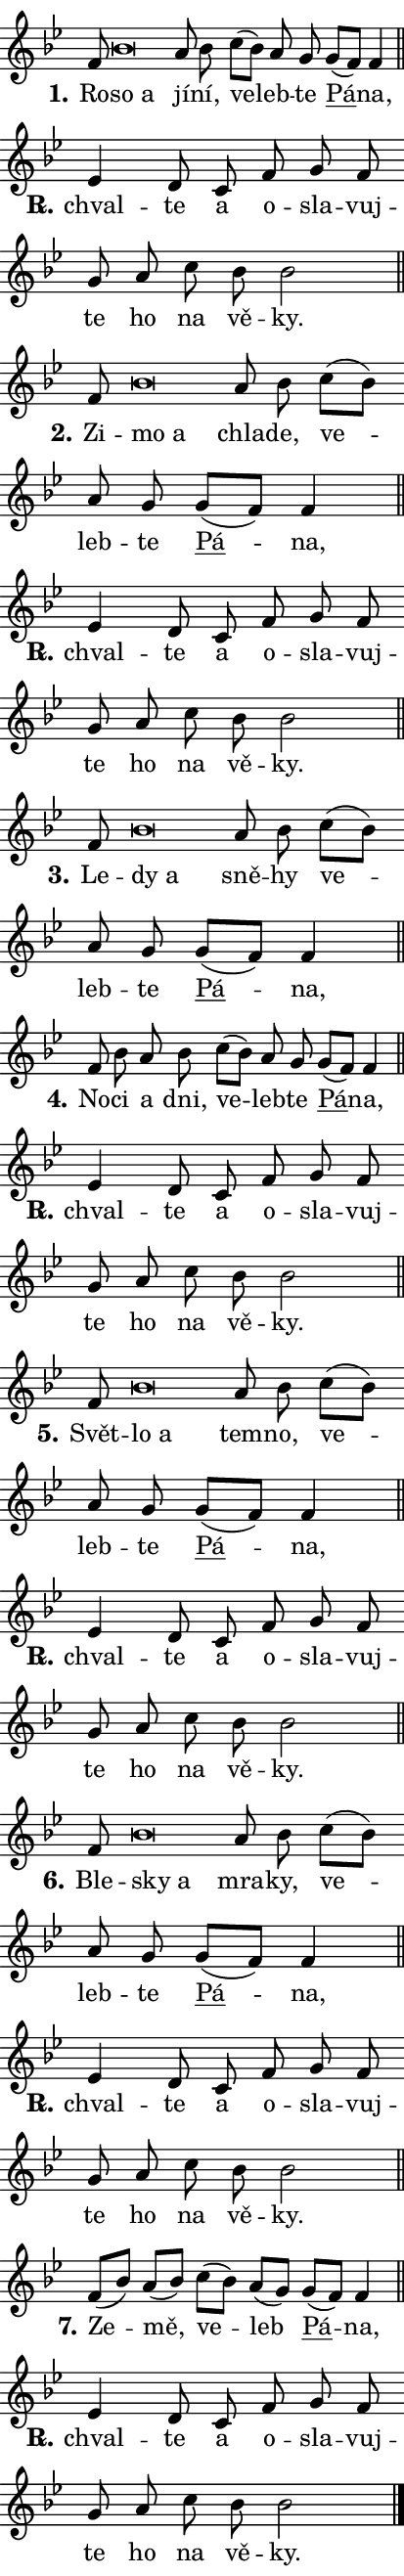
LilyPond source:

\version "2.24.0"
\header { tagline = "" }
\paper {
  indent = 0\cm
  top-margin = 0\cm
  right-margin = 0\cm
  bottom-margin = 0\cm
  left-margin = 0\cm
  paper-width = 7\cm
  page-breaking = #ly:one-page-breaking
  system-system-spacing.basic-distance = #11
  score-system-spacing.basic-distance = #11
  ragged-last = ##f
}


%% Author: Thomas Morley
%% https://lists.gnu.org/archive/html/lilypond-user/2020-05/msg00002.html
#(define (line-position grob)
"Returns position of @var[grob} in current system:
   @code{'start}, if at first time-step
   @code{'end}, if at last time-step
   @code{'middle} otherwise
"
  (let* ((col (ly:item-get-column grob))
         (ln (ly:grob-object col 'left-neighbor))
         (rn (ly:grob-object col 'right-neighbor))
         (col-to-check-left (if (ly:grob? ln) ln col))
         (col-to-check-right (if (ly:grob? rn) rn col))
         (break-dir-left
           (and
             (ly:grob-property col-to-check-left 'non-musical #f)
             (ly:item-break-dir col-to-check-left)))
         (break-dir-right
           (and
             (ly:grob-property col-to-check-right 'non-musical #f)
             (ly:item-break-dir col-to-check-right))))
        (cond ((eqv? 1 break-dir-left) 'start)
              ((eqv? -1 break-dir-right) 'end)
              (else 'middle))))

#(define (tranparent-at-line-position vctor)
  (lambda (grob)
  "Relying on @code{line-position} select the relevant enry from @var{vctor}.
Used to determine transparency,"
    (case (line-position grob)
      ((end) (not (vector-ref vctor 0)))
      ((middle) (not (vector-ref vctor 1)))
      ((start) (not (vector-ref vctor 2))))))

noteHeadBreakVisibility =
#(define-music-function (break-visibility)(vector?)
"Makes @code{NoteHead}s transparent relying on @var{break-visibility}"
#{
  \override NoteHead.transparent =
    #(tranparent-at-line-position break-visibility)
#})

#(define delete-ledgers-for-transparent-note-heads
  (lambda (grob)
    "Reads whether a @code{NoteHead} is transparent.
If so this @code{NoteHead} is removed from @code{'note-heads} from
@var{grob}, which is supposed to be @code{LedgerLineSpanner}.
As a result ledgers are not printed for this @code{NoteHead}"
    (let* ((nhds-array (ly:grob-object grob 'note-heads))
           (nhds-list
             (if (ly:grob-array? nhds-array)
                 (ly:grob-array->list nhds-array)
                 '()))
           ;; Relies on the transparent-property being done before
           ;; Staff.LedgerLineSpanner.after-line-breaking is executed.
           ;; This is fragile ...
           (to-keep
             (remove
               (lambda (nhd)
                 (ly:grob-property nhd 'transparent #f))
               nhds-list)))
      ;; TODO find a better method to iterate over grob-arrays, similiar
      ;; to filter/remove etc for lists
      ;; For now rebuilt from scratch
      (set! (ly:grob-object grob 'note-heads)  '())
      (for-each
        (lambda (nhd)
          (ly:pointer-group-interface::add-grob grob 'note-heads nhd))
        to-keep))))

hideNotes = {
  \noteHeadBreakVisibility #begin-of-line-visible
}
unHideNotes = {
  \noteHeadBreakVisibility #all-visible
}

% work-around for resetting accidentals
% https://lilypond.org/doc/v2.23/Documentation/notation/displaying-rhythms#unmetered-music
cadenzaMeasure = {
  \cadenzaOff
  \partial 1024 s1024
  \cadenzaOn
}

#(define-markup-command (accent layout props text) (markup?)
  "Underline accented syllable"
  (interpret-markup layout props
    #{\markup \override #'(offset . 4.3) \underline { #text }#}))

responsum = \markup \concat {
  "R" \hspace #-1.05 \path #0.1 #'((moveto 0 0.07) (lineto 0.9 0.8)) \hspace #0.05 "."
}

\layout {
    \context {
        \Staff
        \remove "Time_signature_engraver"
        \override LedgerLineSpanner.after-line-breaking = #delete-ledgers-for-transparent-note-heads
    }
    \context {
        \Voice {
            \override NoteHead.output-attributes = #'((class . "notehead"))
            \override Hairpin.height = #0.55
        }
    }
    \context {
        \Lyrics {
            \override StanzaNumber.output-attributes = #'((class . "stanzanumber"))
            \override LyricSpace.minimum-distance = #0.9
            \override LyricText.font-name = #"TeX Gyre Schola"
            \override LyricText.font-size = 1
            \override StanzaNumber.font-name = #"TeX Gyre Schola Bold"
            \override StanzaNumber.font-size = 1
        }
    }
}

% magnetic-lyrics.ily
%
%   written by
%     Jean Abou Samra <jean@abou-samra.fr>
%     Werner Lemberg <wl@gnu.org>
%
%   adapted by
%     Jiri Hon <jiri.hon@gmail.com>
%
% Version 2022-Apr-15

% https://www.mail-archive.com/lilypond-user@gnu.org/msg149350.html

#(define (Left_hyphen_pointer_engraver context)
   "Collect syllable-hyphen-syllable occurrences in lyrics and store
them in properties.  This engraver only looks to the left.  For
example, if the lyrics input is @code{foo -- bar}, it does the
following.

@itemize @bullet
@item
Set the @code{text} property of the @code{LyricHyphen} grob between
@q{foo} and @q{bar} to @code{foo}.

@item
Set the @code{left-hyphen} property of the @code{LyricText} grob with
text @q{foo} to the @code{LyricHyphen} grob between @q{foo} and
@q{bar}.
@end itemize

Use this auxiliary engraver in combination with the
@code{lyric-@/text::@/apply-@/magnetic-@/offset!} hook."
   (let ((hyphen #f)
         (text #f))
     (make-engraver
      (acknowledgers
       ((lyric-syllable-interface engraver grob source-engraver)
        (set! text grob)))
      (end-acknowledgers
       ((lyric-hyphen-interface engraver grob source-engraver)
        ;(when (not (grob::has-interface grob 'lyric-space-interface))
          (set! hyphen grob)));)
      ((stop-translation-timestep engraver)
       (when (and text hyphen)
         (ly:grob-set-object! text 'left-hyphen hyphen))
       (set! text #f)
       (set! hyphen #f)))))

#(define (lyric-text::apply-magnetic-offset! grob)
   "If the space between two syllables is less than the value in
property @code{LyricText@/.details@/.squash-threshold}, move the right
syllable to the left so that it gets concatenated with the left
syllable.

Use this function as a hook for
@code{LyricText@/.after-@/line-@/breaking} if the
@code{Left_@/hyphen_@/pointer_@/engraver} is active."
   (let ((hyphen (ly:grob-object grob 'left-hyphen #f)))
     (when hyphen
       (let ((left-text (ly:spanner-bound hyphen LEFT)))
         (when (grob::has-interface left-text 'lyric-syllable-interface)
           (let* ((common (ly:grob-common-refpoint grob left-text X))
                  (this-x-ext (ly:grob-extent grob common X))
                  (left-x-ext
                   (begin
                     ;; Trigger magnetism for left-text.
                     (ly:grob-property left-text 'after-line-breaking)
                     (ly:grob-extent left-text common X)))
                  ;; `delta` is the gap width between two syllables.
                  (delta (- (interval-start this-x-ext)
                            (interval-end left-x-ext)))
                  (details (ly:grob-property grob 'details))
                  (threshold (assoc-get 'squash-threshold details 0.2)))
             (when (< delta threshold)
               (let* (;; We have to manipulate the input text so that
                      ;; ligatures crossing syllable boundaries are not
                      ;; disabled.  For languages based on the Latin
                      ;; script this is essentially a beautification.
                      ;; However, for non-Western scripts it can be a
                      ;; necessity.
                      (lt (ly:grob-property left-text 'text))
                      (rt (ly:grob-property grob 'text))
                      (is-space (grob::has-interface hyphen 'lyric-space-interface))
                      (space (if is-space " " ""))
                      (space-markup (grob-interpret-markup grob " "))
                      (space-size (interval-length (ly:stencil-extent space-markup X)))
                      (extra-delta (if is-space space-size 0))
                      ;; Append new syllable.
                      (ltrt-space (if (and (string? lt) (string? rt))
                                (string-append lt space rt)
                                (make-concat-markup (list lt space rt))))
                      ;; Right-align `ltrt` to the right side.
                      (ltrt-space-markup (grob-interpret-markup
                               grob
                               (make-translate-markup
                                (cons (interval-length this-x-ext) 0)
                                (make-right-align-markup ltrt-space)))))
                 (begin
                   ;; Don't print `left-text`.
                   (ly:grob-set-property! left-text 'stencil #f)
                   ;; Set text and stencil (which holds all collected
                   ;; syllables so far) and shift it to the left.
                   (ly:grob-set-property! grob 'text ltrt-space)
                   (ly:grob-set-property! grob 'stencil ltrt-space-markup)
                   (ly:grob-translate-axis! grob (- (- delta extra-delta)) X))))))))))


#(define (lyric-hyphen::displace-bounds-first grob)
   ;; Make very sure this callback isn't triggered too early.
   (let ((left (ly:spanner-bound grob LEFT))
         (right (ly:spanner-bound grob RIGHT)))
     (ly:grob-property left 'after-line-breaking)
     (ly:grob-property right 'after-line-breaking)
     (ly:lyric-hyphen::print grob)))

squashThreshold = #0.4

\layout {
  \context {
    \Lyrics
    \consists #Left_hyphen_pointer_engraver
    \override LyricText.after-line-breaking =
      #lyric-text::apply-magnetic-offset!
    \override LyricHyphen.stencil = #lyric-hyphen::displace-bounds-first
    \override LyricText.details.squash-threshold = \squashThreshold
    \override LyricHyphen.minimum-distance = 0
    \override LyricHyphen.minimum-length = \squashThreshold
  }
}

squash = \override LyricText.details.squash-threshold = 9999
unSquash = \override LyricText.details.squash-threshold = \squashThreshold

left = \override LyricText.self-alignment-X = #LEFT
unLeft = \revert LyricText.self-alignment-X

starOffset = #(lambda (grob) 
                (let ((x_offset (ly:self-alignment-interface::aligned-on-x-parent grob)))
                  (if (= x_offset 0) 0 (+ x_offset 1.2))))

star = #(define-music-function (syllable)(string?)
"Append star separator at the end of a syllable"
#{
  \once \override LyricText.X-offset = #starOffset
  \lyricmode { \markup {
    #syllable
    \override #'((font-name . "TeX Gyre Schola Bold")) \hspace #0.2 \lower #0.65 \larger "*"
  } }
#})

starAccent = #(define-music-function (syllable)(string?)
"Append star separator at the end of a syllable and make accent"
#{
  \once \override LyricText.X-offset = #starOffset
  \lyricmode { \markup {
    \accent #syllable
    \override #'((font-name . "TeX Gyre Schola Bold")) \hspace #0.2 \lower #0.65 \larger "*"
  } }
#})

breath = #(define-music-function (syllable)(string?)
"Append breathing indicator at the end of a syllable"
#{
  \lyricmode { \markup { #syllable "+" } }
#})

optionalBreath = #(define-music-function (syllable)(string?)
"Append optional breathing indicator at the end of a syllable"
#{
  \lyricmode { \markup { #syllable "(+)" } }
#})


\score {
    <<
        \new Voice = "melody" { \cadenzaOn \key bes \major \relative { f'8 bes\breve*1/16 \hideNotes \breve*1/16 \bar "" \unHideNotes a8 bes \bar "" c[( bes)] \bar "" a g \bar "" \bar "" g[( f)] f4 \cadenzaMeasure \bar "||" \break } }
        \new Lyrics \lyricsto "melody" { \lyricmode { \set stanza = "1."
Ro -- \left so \squash a \unLeft \unSquash jí -- ní, ve -- leb -- te \markup \accent Pá -- na, } }
    >>
    \layout {}
}

\score {
    <<
        \new Voice = "melody" { \cadenzaOn \key bes \major \relative { es'4 d8 c \bar "" f g f \bar "" g a \bar "" c bes bes2 \cadenzaMeasure \bar "||" \break } }
        \new Lyrics \lyricsto "melody" { \lyricmode { \set stanza = \responsum
chval -- te a o -- sla -- vuj -- te ho na vě -- ky. } }
    >>
    \layout {}
}

\score {
    <<
        \new Voice = "melody" { \cadenzaOn \key bes \major \relative { f'8 bes\breve*1/16 \hideNotes \breve*1/16 \bar "" \unHideNotes a8 bes \bar "" c[( bes)] \bar "" a g \bar "" \bar "" g[( f)] f4 \cadenzaMeasure \bar "||" \break } }
        \new Lyrics \lyricsto "melody" { \lyricmode { \set stanza = "2."
Zi -- \left mo \squash a \unLeft \unSquash chla -- de, ve -- leb -- te \markup \accent Pá -- na, } }
    >>
    \layout {}
}

\score {
    <<
        \new Voice = "melody" { \cadenzaOn \key bes \major \relative { es'4 d8 c \bar "" f g f \bar "" g a \bar "" c bes bes2 \cadenzaMeasure \bar "||" \break } }
        \new Lyrics \lyricsto "melody" { \lyricmode { \set stanza = \responsum
chval -- te a o -- sla -- vuj -- te ho na vě -- ky. } }
    >>
    \layout {}
}

\score {
    <<
        \new Voice = "melody" { \cadenzaOn \key bes \major \relative { f'8 bes\breve*1/16 \hideNotes \breve*1/16 \bar "" \unHideNotes a8 bes \bar "" c[( bes)] \bar "" a g \bar "" \bar "" g[( f)] f4 \cadenzaMeasure \bar "||" \break } }
        \new Lyrics \lyricsto "melody" { \lyricmode { \set stanza = "3."
Le -- \left dy \squash a \unLeft \unSquash sně -- hy ve -- leb -- te \markup \accent Pá -- na, } }
    >>
    \layout {}
}

\score {
    <<
        \new Voice = "melody" { \cadenzaOn \key bes \major \relative { f'8 bes8 a8 bes \bar "" c[( bes)] \bar "" a g \bar "" \bar "" g[( f)] f4 \cadenzaMeasure \bar "||" \break } }
        \new Lyrics \lyricsto "melody" { \lyricmode { \set stanza = "4."
No -- ci a dni, ve -- leb -- te \markup \accent Pá -- na, } }
    >>
    \layout {}
}

\score {
    <<
        \new Voice = "melody" { \cadenzaOn \key bes \major \relative { es'4 d8 c \bar "" f g f \bar "" g a \bar "" c bes bes2 \cadenzaMeasure \bar "||" \break } }
        \new Lyrics \lyricsto "melody" { \lyricmode { \set stanza = \responsum
chval -- te a o -- sla -- vuj -- te ho na vě -- ky. } }
    >>
    \layout {}
}

\score {
    <<
        \new Voice = "melody" { \cadenzaOn \key bes \major \relative { f'8 bes\breve*1/16 \hideNotes \breve*1/16 \bar "" \unHideNotes a8 bes \bar "" c[( bes)] \bar "" a g \bar "" \bar "" g[( f)] f4 \cadenzaMeasure \bar "||" \break } }
        \new Lyrics \lyricsto "melody" { \lyricmode { \set stanza = "5."
Svět -- \left lo \squash a \unLeft \unSquash tem -- no, ve -- leb -- te \markup \accent Pá -- na, } }
    >>
    \layout {}
}

\score {
    <<
        \new Voice = "melody" { \cadenzaOn \key bes \major \relative { es'4 d8 c \bar "" f g f \bar "" g a \bar "" c bes bes2 \cadenzaMeasure \bar "||" \break } }
        \new Lyrics \lyricsto "melody" { \lyricmode { \set stanza = \responsum
chval -- te a o -- sla -- vuj -- te ho na vě -- ky. } }
    >>
    \layout {}
}

\score {
    <<
        \new Voice = "melody" { \cadenzaOn \key bes \major \relative { f'8 bes\breve*1/16 \hideNotes \breve*1/16 \bar "" \unHideNotes a8 bes \bar "" c[( bes)] \bar "" a g \bar "" \bar "" g[( f)] f4 \cadenzaMeasure \bar "||" \break } }
        \new Lyrics \lyricsto "melody" { \lyricmode { \set stanza = "6."
Ble -- \left sky \squash a \unLeft \unSquash mra -- ky, ve -- leb -- te \markup \accent Pá -- na, } }
    >>
    \layout {}
}

\score {
    <<
        \new Voice = "melody" { \cadenzaOn \key bes \major \relative { es'4 d8 c \bar "" f g f \bar "" g a \bar "" c bes bes2 \cadenzaMeasure \bar "||" \break } }
        \new Lyrics \lyricsto "melody" { \lyricmode { \set stanza = \responsum
chval -- te a o -- sla -- vuj -- te ho na vě -- ky. } }
    >>
    \layout {}
}

\score {
    <<
        \new Voice = "melody" { \cadenzaOn \key bes \major \relative { f'8[( bes8)] a8[( bes)] \bar "" c[( bes)] \bar "" a[( g)] \bar "" \bar "" g[( f)] f4 \cadenzaMeasure \bar "||" \break } }
        \new Lyrics \lyricsto "melody" { \lyricmode { \set stanza = "7."
Ze -- mě, ve -- leb \markup \accent Pá -- na, } }
    >>
    \layout {}
}

\score {
    <<
        \new Voice = "melody" { \cadenzaOn \key bes \major \relative { es'4 d8 c \bar "" f g f \bar "" g a \bar "" c bes bes2 \cadenzaMeasure \bar "||" \break } \bar "|." }
        \new Lyrics \lyricsto "melody" { \lyricmode { \set stanza = \responsum
chval -- te a o -- sla -- vuj -- te ho na vě -- ky. } }
    >>
    \layout {}
}
